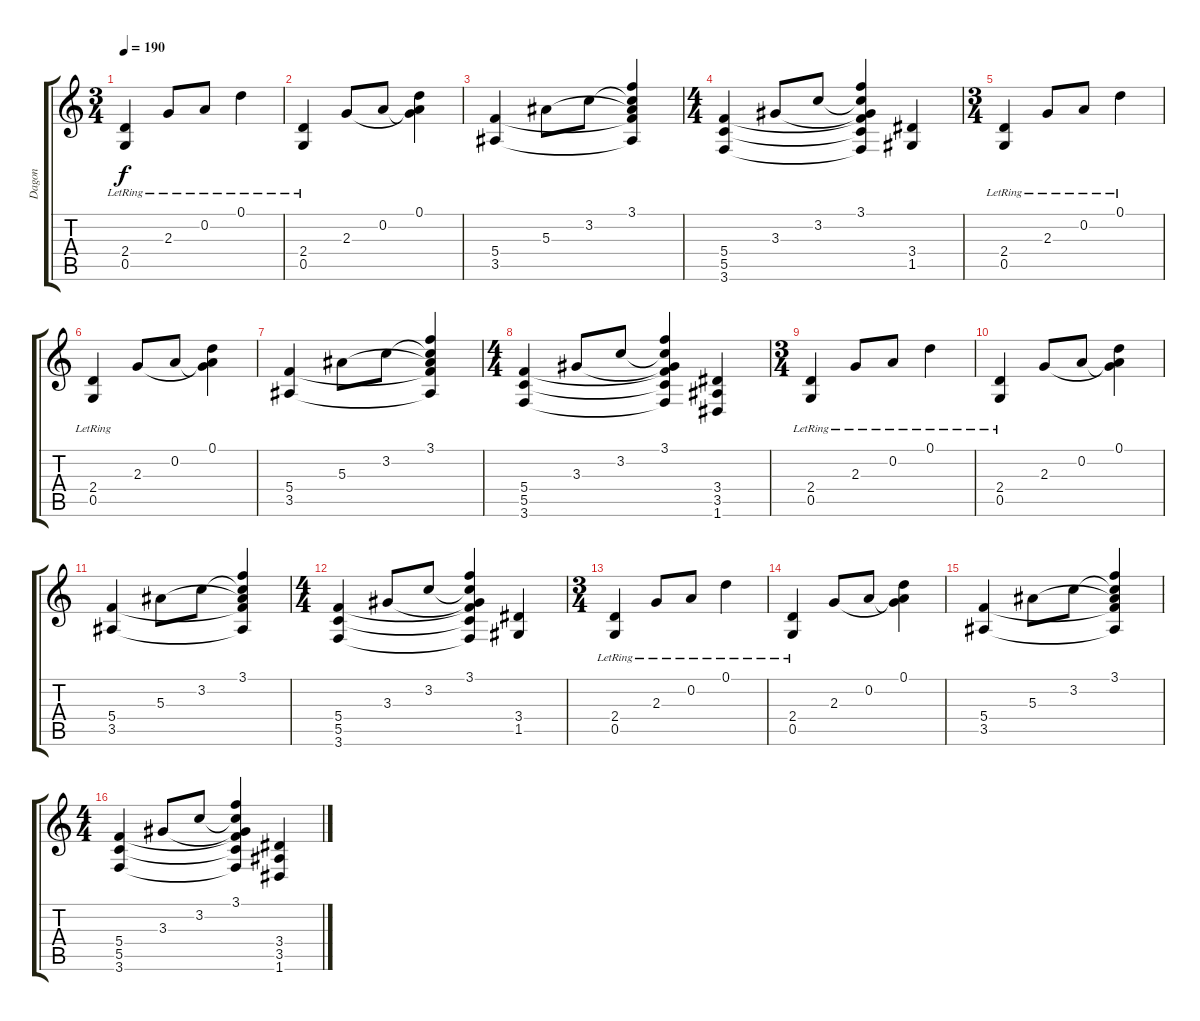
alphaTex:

\track ("Dagon" "Dagon") {instrument distortionguitar}
\staff {score tabs}
\tuning (D4 A3 F3 C3 G2 D2) {hide}
\ts (3 4)
\tempo 190
\clef g2
\ks c
(2.4{lr} 0.5).4{dy f} 2.3{lr}.8 0.2{lr}.8 0.1{lr}.4 |
(2.4{lr} 0.5).4 2.3.8 0.2.8 (0.1 0.2{t} 2.3{t}).4 |
(5.4 3.5).4 5.3.8 3.2.8 (3.1 3.2{t} 5.3{t} 5.4{t} 3.5{t}).4 |
\ts (4 4)
(5.4 5.5 3.6).4 3.3.8 3.2.8 (3.1 3.2{t} 3.3{t} 5.4{t} 5.5{t} 3.6{t}).4 (3.4 1.5).4 |
\ts (3 4)
(2.4{lr} 0.5).4 2.3{lr}.8 0.2{lr}.8 0.1{lr}.4 |
(2.4{lr} 0.5).4 2.3.8 0.2.8 (0.1 0.2{t} 2.3{t}).4 |
(5.4 3.5).4 5.3.8 3.2.8 (3.1 3.2{t} 5.3{t} 5.4{t} 3.5{t}).4 |
\ts (4 4)
(5.4 5.5 3.6).4 3.3.8 3.2.8 (3.1 3.2{t} 3.3{t} 5.4{t} 5.5{t} 3.6{t}).4 (3.4 3.5 1.6).4 |
\ts (3 4)
(2.4{lr} 0.5).4 2.3{lr}.8 0.2{lr}.8 0.1{lr}.4 |
(2.4{lr} 0.5).4 2.3.8 0.2.8 (0.1 0.2{t} 2.3{t}).4 |
(5.4 3.5).4 5.3.8 3.2.8 (3.1 3.2{t} 5.3{t} 5.4{t} 3.5{t}).4 |
\ts (4 4)
(5.4 5.5 3.6).4 3.3.8 3.2.8 (3.1 3.2{t} 3.3{t} 5.4{t} 5.5{t} 3.6{t}).4 (3.4 1.5).4 |
\ts (3 4)
(2.4{lr} 0.5).4 2.3{lr}.8 0.2{lr}.8 0.1{lr}.4 |
(2.4{lr} 0.5).4 2.3.8 0.2.8 (0.1 0.2{t} 2.3{t}).4 |
(5.4 3.5).4 5.3.8 3.2.8 (3.1 3.2{t} 5.3{t} 5.4{t} 3.5{t}).4 |
\ts (4 4)
(5.4 5.5 3.6).4 3.3.8 3.2.8 (3.1 3.2{t} 3.3{t} 5.4{t} 5.5{t} 3.6{t}).4 (3.4 3.5 1.6).4
